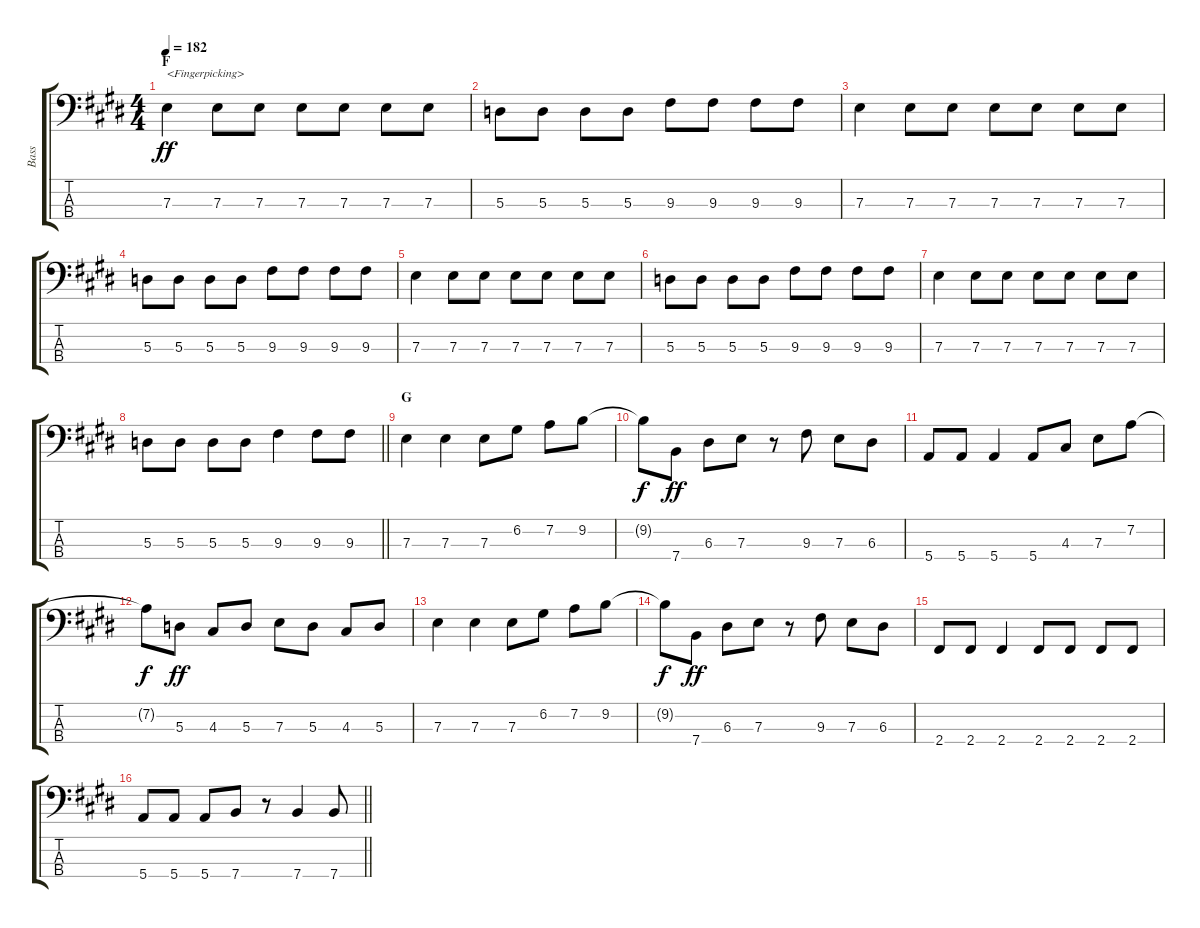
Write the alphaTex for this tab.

\track ("Bass" "Bass") {instrument electricbassfinger}
\staff {score tabs}
\tuning (G2 D2 A1 E1) {hide}
\ts (4 4)
\section ("" "F")
\tempo 182
\clef f4
\ks e
7.3.4{txt "<Fingerpicking>" dy ff instrument electricbassfinger} 7.3.8 7.3.8 7.3.8 7.3.8 7.3.8 7.3.8 |
5.3.8 5.3.8 5.3.8 5.3.8 9.3.8 9.3.8 9.3.8 9.3.8 |
7.3.4 7.3.8 7.3.8 7.3.8 7.3.8 7.3.8 7.3.8 |
5.3.8 5.3.8 5.3.8 5.3.8 9.3.8 9.3.8 9.3.8 9.3.8 |
7.3.4 7.3.8 7.3.8 7.3.8 7.3.8 7.3.8 7.3.8 |
5.3.8 5.3.8 5.3.8 5.3.8 9.3.8 9.3.8 9.3.8 9.3.8 |
7.3.4 7.3.8 7.3.8 7.3.8 7.3.8 7.3.8 7.3.8 |
\barLineRight lightlight
5.3.8 5.3.8 5.3.8 5.3.8 9.3.4 9.3.8 9.3.8 |
\section ("" "G")
7.3.4 7.3.4 7.3.8 6.2.8 7.2.8 9.2.8 |
9.2{t}.8{dy f} 7.4.8{dy ff} 6.3.8 7.3.8 r.8 9.3.8 7.3.8 6.3.8 |
5.4.8 5.4.8 5.4.4 5.4.8 4.3.8 7.3.8 7.2.8 |
7.2{t}.8{dy f} 5.3.8{dy ff} 4.3.8 5.3.8 7.3.8 5.3.8 4.3.8 5.3.8 |
7.3.4 7.3.4 7.3.8 6.2.8 7.2.8 9.2.8 |
9.2{t}.8{dy f} 7.4.8{dy ff} 6.3.8 7.3.8 r.8 9.3.8 7.3.8 6.3.8 |
2.4.8 2.4.8 2.4.4 2.4.8 2.4.8 2.4.8 2.4.8 |
\barLineRight lightlight
5.4.8 5.4.8 5.4.8 7.4.8 r.8 7.4.4 7.4.8
